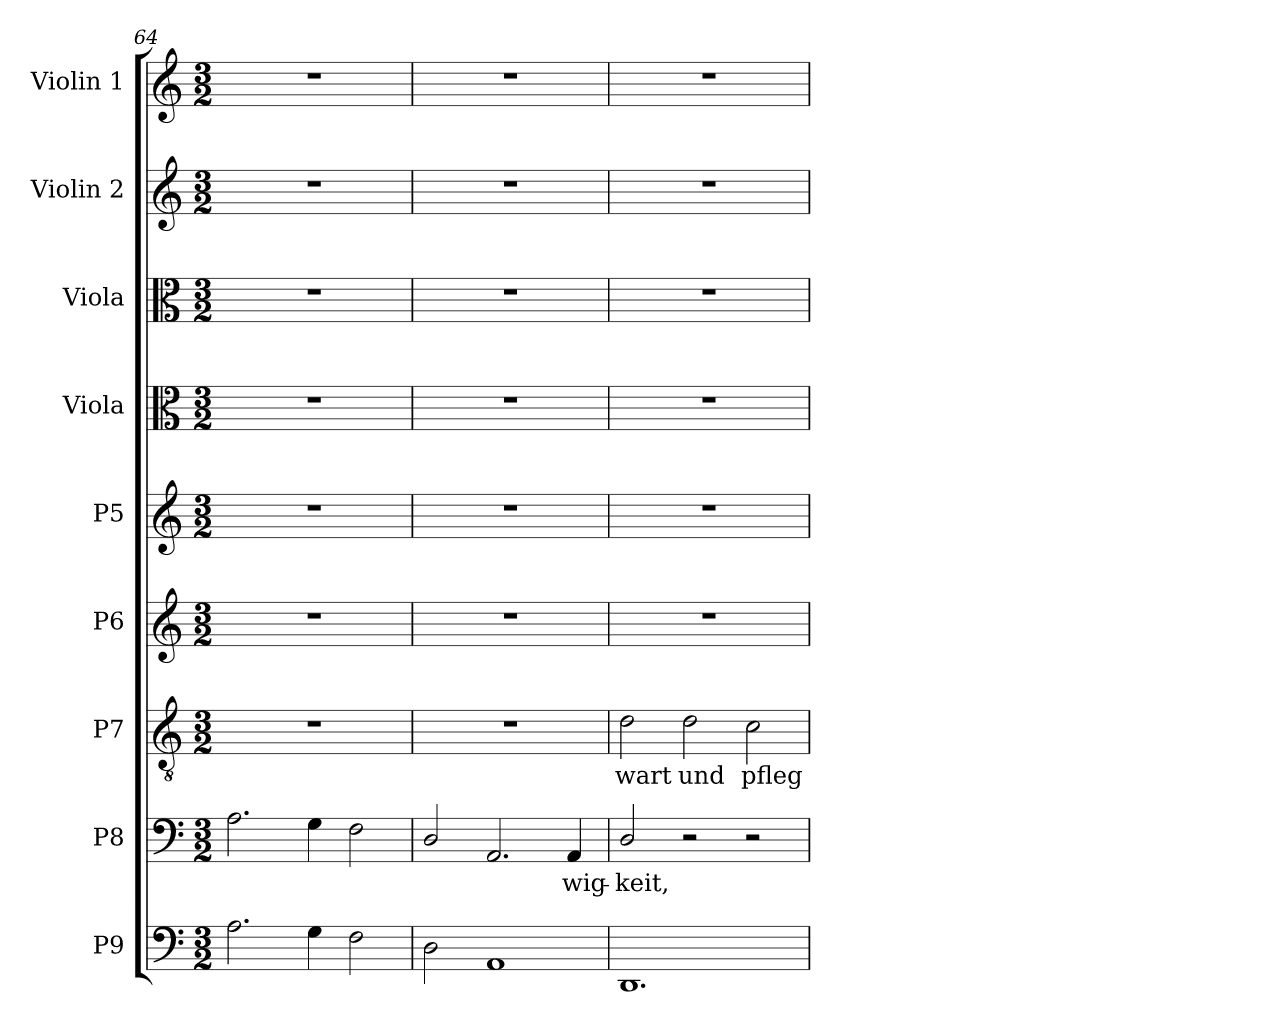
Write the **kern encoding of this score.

**kern	**kern	**text	**kern	**text	**kern	**kern	**kern	**kern	**kern	**kern
*part9	*part8	*part8	*part7	*part7	*part6	*part5	*part4	*part3	*part2	*part1
*staff9	*staff8	*staff8	*staff7	*staff7	*staff6	*staff5	*staff4	*staff3	*staff2	*staff1
*I"P9	*I"P8	*	*I"P7	*	*I"P6	*I"P5	*I"Viola	*I"Viola	*I"Violin 2	*I"Violin 1
*	*	*	*	*	*	*	*I'Vla.	*I'Vla.	*I'Vln. 2	*I'Vln. 1
*clefF4	*clefF4	*	*clefGv2	*	*clefG2	*clefG2	*clefC3	*clefC3	*clefG2	*clefG2
*	*	*	*ITrd7c12	*	*	*	*	*	*	*
*k[]	*k[]	*	*k[]	*	*k[]	*k[]	*k[]	*k[]	*k[]	*k[]
*C:	*C:	*	*C:	*	*C:	*C:	*C:	*C:	*C:	*C:
*M3/2	*M3/2	*	*M3/2	*	*M3/2	*M3/2	*M3/2	*M3/2	*M3/2	*M3/2
=64	=64	=64	=64	=64	=64	=64	=64	=64	=64	=64
!	!	!	!LO:N:vis=1	!	!LO:N:vis=1	!LO:N:vis=1	!LO:N:vis=1	!LO:N:vis=1	!LO:N:vis=1	!LO:N:vis=1
2.Ai\	2.Ai\	.	1.r	.	1.r	1.r	1.r	1.r	1.r	1.r
4Gi\	4Gi\	.	.	.	.	.	.	.	.	.
2Fi\	2Fi\	.	.	.	.	.	.	.	.	.
=65	=65	=65	=65	=65	=65	=65	=65	=65	=65	=65
!	!	!	!LO:N:vis=1	!	!LO:N:vis=1	!LO:N:vis=1	!LO:N:vis=1	!LO:N:vis=1	!LO:N:vis=1	!LO:N:vis=1
2Di\	2Di/	.	1.r	.	1.r	1.r	1.r	1.r	1.r	1.r
1AAi	2.AAi/	.	.	.	.	.	.	.	.	.
!	!	!LO:LY:b:color=#000000	!	!	!	!	!	!	!	!
.	4AAi/	-wig-	.	.	.	.	.	.	.	.
=66	=66	=66	=66	=66	=66	=66	=66	=66	=66	=66
!	!	!LO:LY:b:color=#000000	!	!	!	!	!	!	!	!
!	!	!	!	!LO:LY:b:color=#000000	!LO:N:vis=1	!LO:N:vis=1	!LO:N:vis=1	!LO:N:vis=1	!LO:N:vis=1	!LO:N:vis=1
1.DDi	2Di/	-keit,	2Di\	wart	1.r	1.r	1.r	1.r	1.r	1.r
!	!	!	!	!LO:LY:b:color=#000000	!	!	!	!	!	!
.	2r	.	2Di\	und	.	.	.	.	.	.
!	!	!	!	!LO:LY:b:color=#000000	!	!	!	!	!	!
.	2r	.	2Ci\	pfleg	.	.	.	.	.	.
=	=	=	=	=	=	=	=	=	=	=
*-	*-	*-	*-	*-	*-	*-	*-	*-	*-	*-
